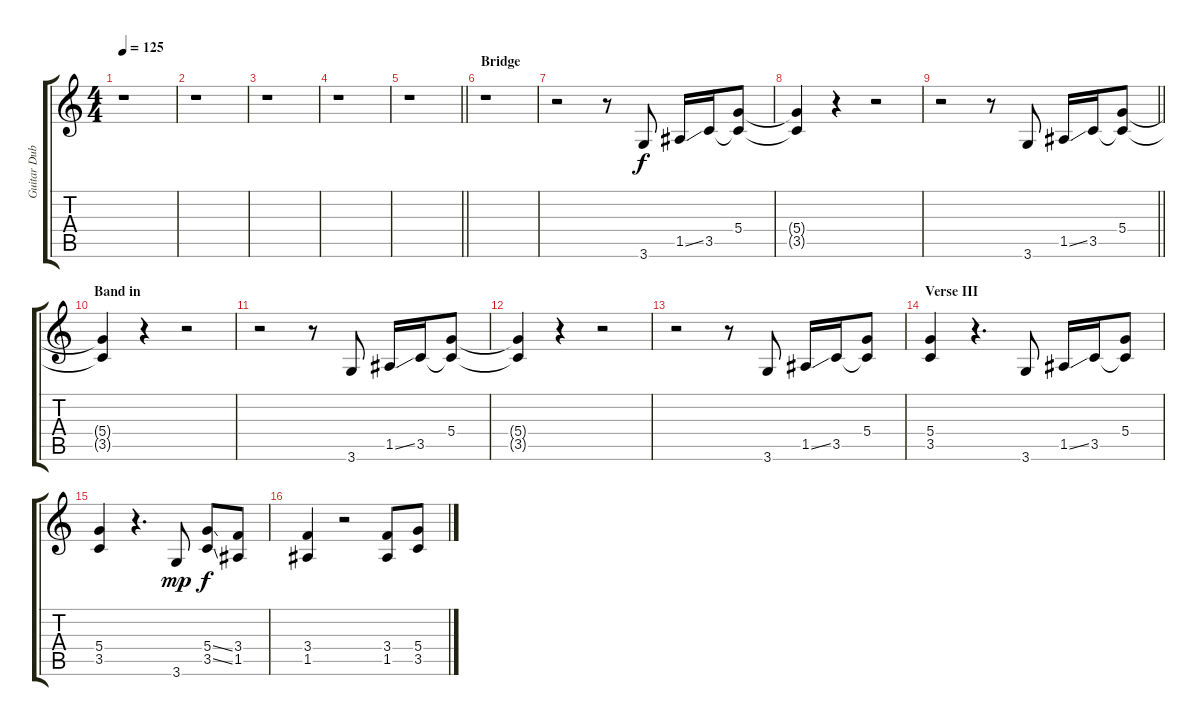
\track ("Guitar Dub" "Guitar Dub") {instrument distortionguitar}
\staff {score tabs}
\tuning (E4 B3 G3 D3 A2 E2) {hide}
\ts (4 4)
\tempo 125
\clef g2
\ks c
r.1{dy f} |
r.1 |
r.1 |
r.1 |
\barLineRight lightlight
r.1 |
\section ("" "Bridge")
r.1 |
r.2 r.8 3.6.8 1.5{ss}.16 3.5.16 (5.4 3.5{t}).8 |
(5.4{t} 3.5{t}).4 r.4 r.2 |
\barLineRight lightlight
r.2 r.8 3.6.8 1.5{ss}.16 3.5.16 (5.4 3.5{t}).8 |
\section ("" "Band in")
(5.4{t} 3.5{t}).4 r.4 r.2 |
r.2 r.8 3.6.8 1.5{ss}.16 3.5.16 (5.4 3.5{t}).8 |
(5.4{t} 3.5{t}).4 r.4 r.2 |
r.2 r.8 3.6.8 1.5{ss}.16 3.5.16 (5.4 3.5{t}).8 |
\section ("" "Verse III")
(5.4 3.5).4 r.4{d} 3.6.8 1.5{ss}.16 3.5.16 (5.4 3.5{t}).8 |
(5.4 3.5).4 r.4{d} 3.6.8{dy mp} (5.4{ss} 3.5{ss}).8{dy f} (3.4 1.5).8 |
(3.4 1.5).4 r.2 (3.4 1.5).8 (5.4 3.5).8
